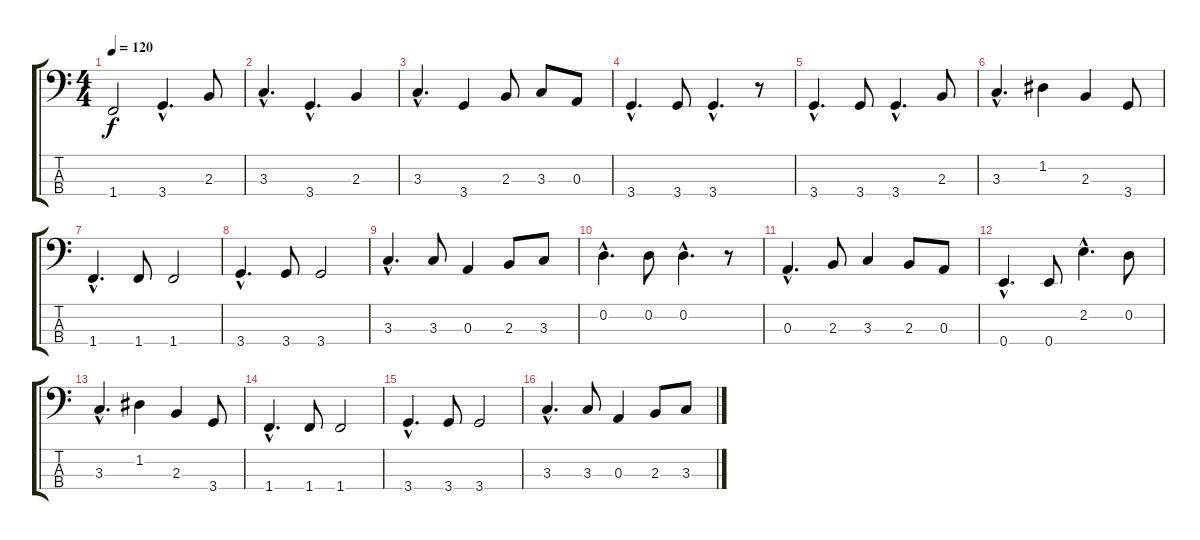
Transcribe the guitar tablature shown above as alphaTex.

\track "" {instrument slapbass1}
\staff {score tabs}
\tuning (G2 D2 A1 E1) {hide}
\ts (4 4)
\tempo 120
\clef f4
\ks c
1.4.2{dy f} 3.4{hac}.4{d} 2.3.8 |
3.3{hac}.4{d} 3.4{hac}.4{d} 2.3.4 |
3.3{hac}.4{d} 3.4.4 2.3.8 3.3.8 0.3.8 |
3.4{hac}.4{d} 3.4.8 3.4{hac}.4{d} r.8 |
3.4{hac}.4{d} 3.4.8 3.4{hac}.4{d} 2.3.8 |
3.3{hac}.4{d} 1.2.4 2.3.4 3.4.8 |
1.4{hac}.4{d} 1.4.8 1.4.2 |
3.4{hac}.4{d} 3.4.8 3.4.2 |
3.3{hac}.4{d} 3.3.8 0.3.4 2.3.8 3.3.8 |
0.2{hac}.4{d} 0.2.8 0.2{hac}.4{d} r.8 |
0.3{hac}.4{d} 2.3.8 3.3.4 2.3.8 0.3.8 |
0.4{hac}.4{d} 0.4.8 2.2{hac}.4{d} 0.2.8 |
3.3{hac}.4{d} 1.2.4 2.3.4 3.4.8 |
1.4{hac}.4{d} 1.4.8 1.4.2 |
3.4{hac}.4{d} 3.4.8 3.4.2 |
3.3{hac}.4{d} 3.3.8 0.3.4 2.3.8 3.3.8
